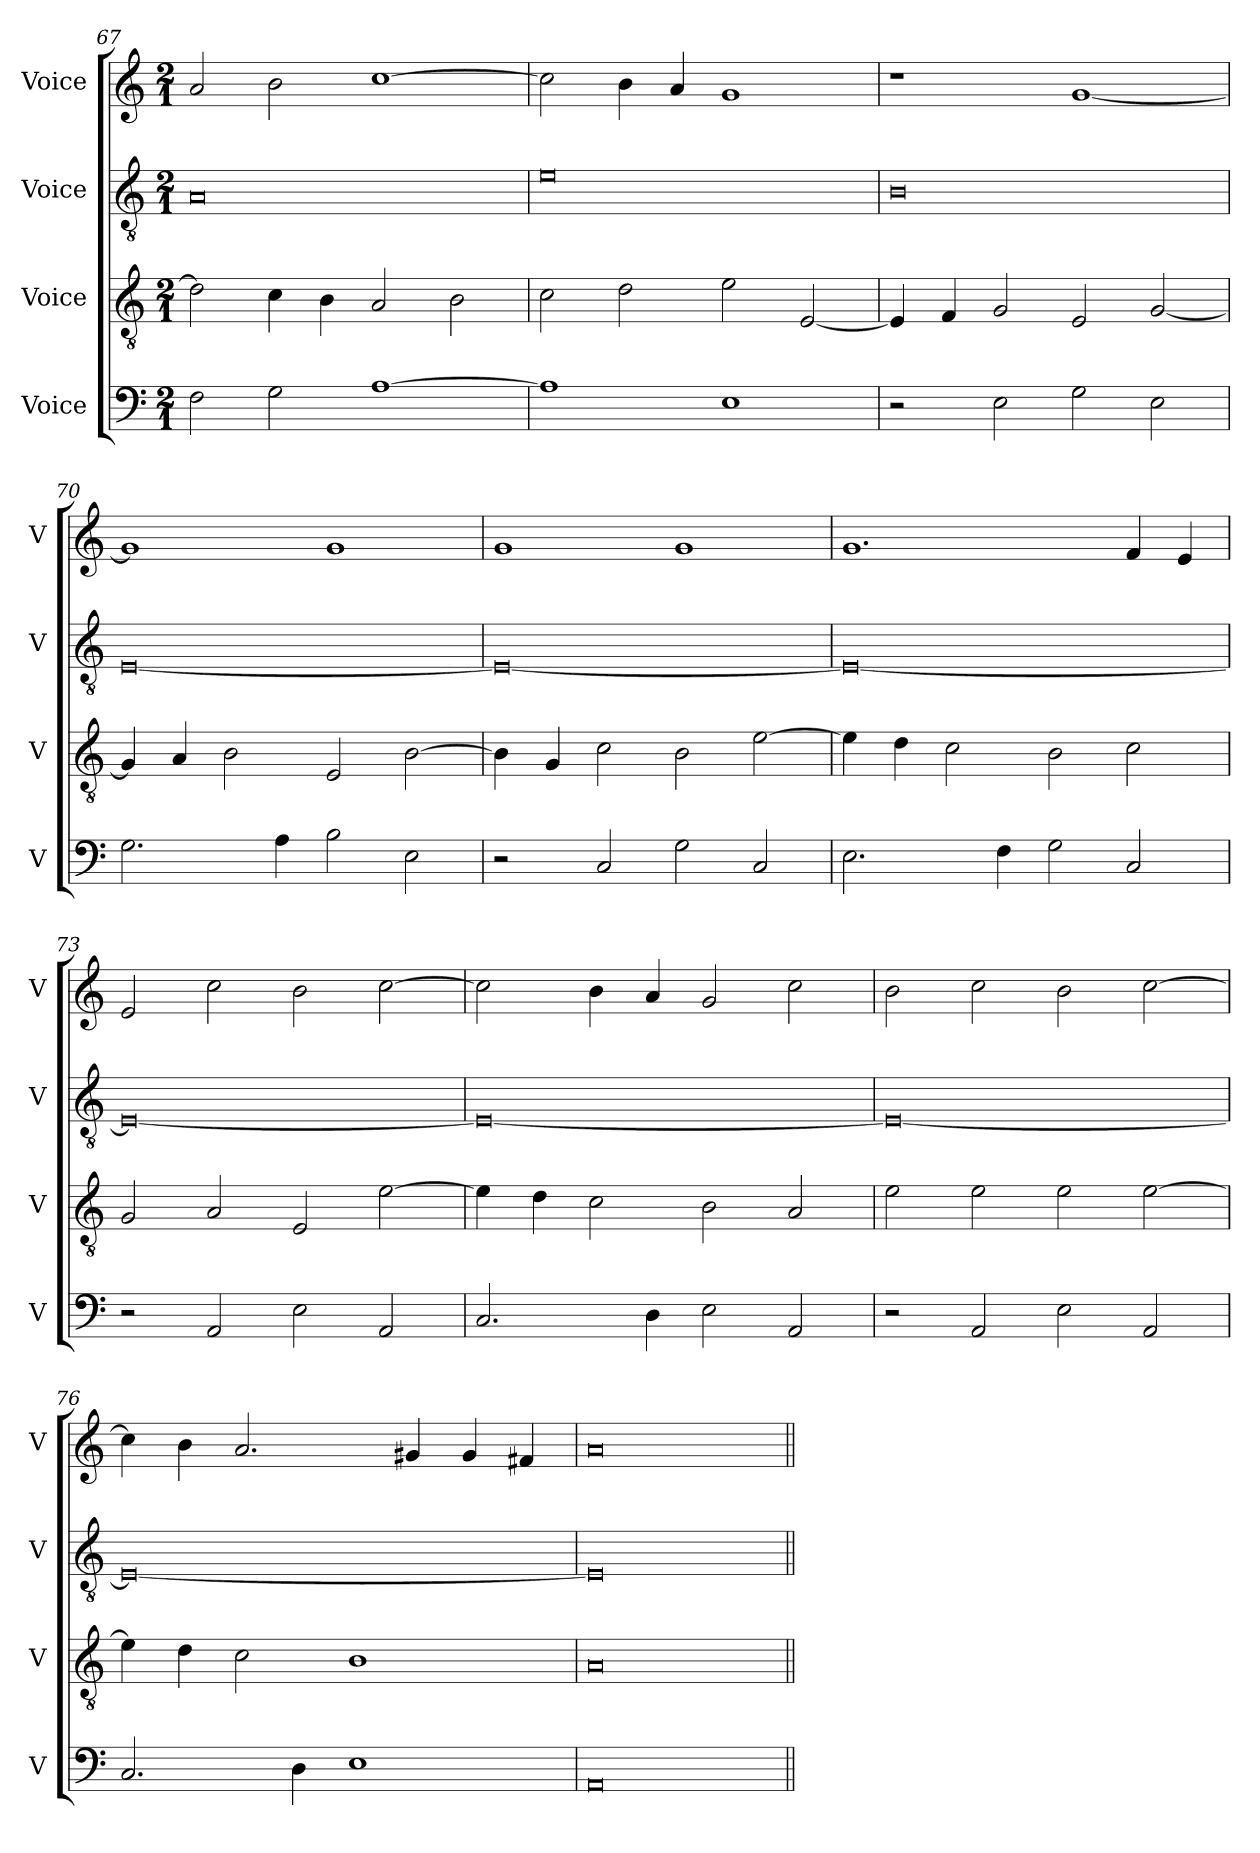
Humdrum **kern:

**kern	**kern	**kern	**kern
*part4	*part3	*part2	*part1
*staff4	*staff3	*staff2	*staff1
*I"Voice	*I"Voice	*I"Voice	*I"Voice
*I'V	*I'V	*I'V	*I'V
*clefF4	*clefGv2	*clefGv2	*clefG2
*k[]	*k[]	*k[]	*k[]
*M2/1	*M2/1	*M2/1	*M2/1
=67	=67	=67	=67
2F\	2d\]	0A	2a/
2G\	4c\	.	2b\
.	4B\	.	.
[1A	2A/	.	[1cc
.	2B\	.	.
=68	=68	=68	=68
1A]	2c\	0e	2cc\]
.	2d\	.	4b\
.	.	.	4a/
1E	2e\	.	1g
.	[2E/	.	.
!!LO:PB:g=z
=69	=69	=69	=69
2r	4E/]	0B	1r
.	4F/	.	.
2E\	2G/	.	.
2G\	2E/	.	[1g
2E\	[2G/	.	.
=70	=70	=70	=70
2.G\	4G/]	[0E	1g]
.	4A/	.	.
.	2B\	.	.
4A\	.	.	.
2B\	2E/	.	1g
2E\	[2B\	.	.
=71	=71	=71	=71
2r	4B\]	0E_	1g
.	4G/	.	.
2C/	2c\	.	.
2G\	2B\	.	1g
2C/	[2e\	.	.
!!LO:LB:g=z
=72	=72	=72	=72
2.E\	4e\]	0E_	1.g
.	4d\	.	.
.	2c\	.	.
4F\	.	.	.
2G\	2B\	.	.
2C/	2c\	.	4f/
.	.	.	4e/
=73	=73	=73	=73
2r	2G/	0E_	2e/
2AA/	2A/	.	2cc\
2E\	2E/	.	2b\
2AA/	[2e\	.	[2cc\
=74	=74	=74	=74
2.C/	4e\]	0E_	2cc\]
.	4d\	.	.
.	2c\	.	4b\
4D\	.	.	4a/
2E\	2B\	.	2g/
2AA/	2A/	.	2cc\
!!LO:LB:g=z
=75	=75	=75	=75
2r	2e\	0E_	2b\
2AA/	2e\	.	2cc\
2E\	2e\	.	2b\
2AA/	[2e\	.	[2cc\
=76	=76	=76	=76
2.C/	4e\]	0E_	4cc\]
.	4d\	.	4b\
.	2c\	.	2.a/
4D\	.	.	.
1E	1B	.	.
.	.	.	4g#X/
.	.	.	4g#/
.	.	.	4f#X/
=77	=77	=77	=77
0AA	0A	0E]	0a
=||	=||	=||	=||
*-	*-	*-	*-
